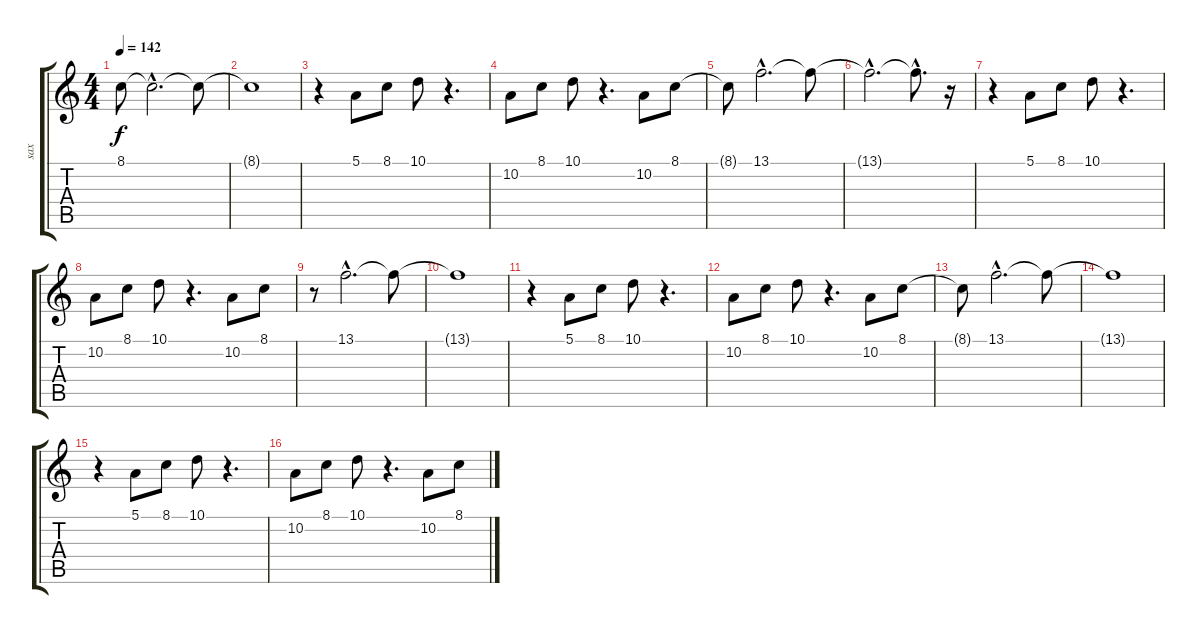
\track ("sax" "sax") {instrument tenorsax}
\staff {score tabs}
\tuning (E4 B3 G3 D3 A2 E2) {hide}
\ts (4 4)
\tempo 142
\clef g2
\ks c
8.1{t}.8{dy f} 8.1{hac t}.2{d} 8.1{t}.8 |
8.1{t}.1 |
r.4 5.1.8 8.1.8 10.1.8 r.4{d} |
10.2.8 8.1.8 10.1.8 r.4{d} 10.2.8 8.1.8 |
8.1{t}.8 13.1{hac}.2{d} 13.1{t}.8 |
13.1{hac t}.2{d} 13.1{hac t}.8{d} r.16 |
r.4 5.1.8 8.1.8 10.1.8 r.4{d} |
10.2.8 8.1.8 10.1.8 r.4{d} 10.2.8 8.1.8 |
r.8 13.1{hac}.2{d} 13.1{t}.8 |
13.1{t}.1 |
r.4 5.1.8 8.1.8 10.1.8 r.4{d} |
10.2.8 8.1.8 10.1.8 r.4{d} 10.2.8 8.1.8 |
8.1{t}.8 13.1{hac}.2{d} 13.1{t}.8 |
13.1{t}.1 |
r.4 5.1.8 8.1.8 10.1.8 r.4{d} |
10.2.8 8.1.8 10.1.8 r.4{d} 10.2.8 8.1.8
